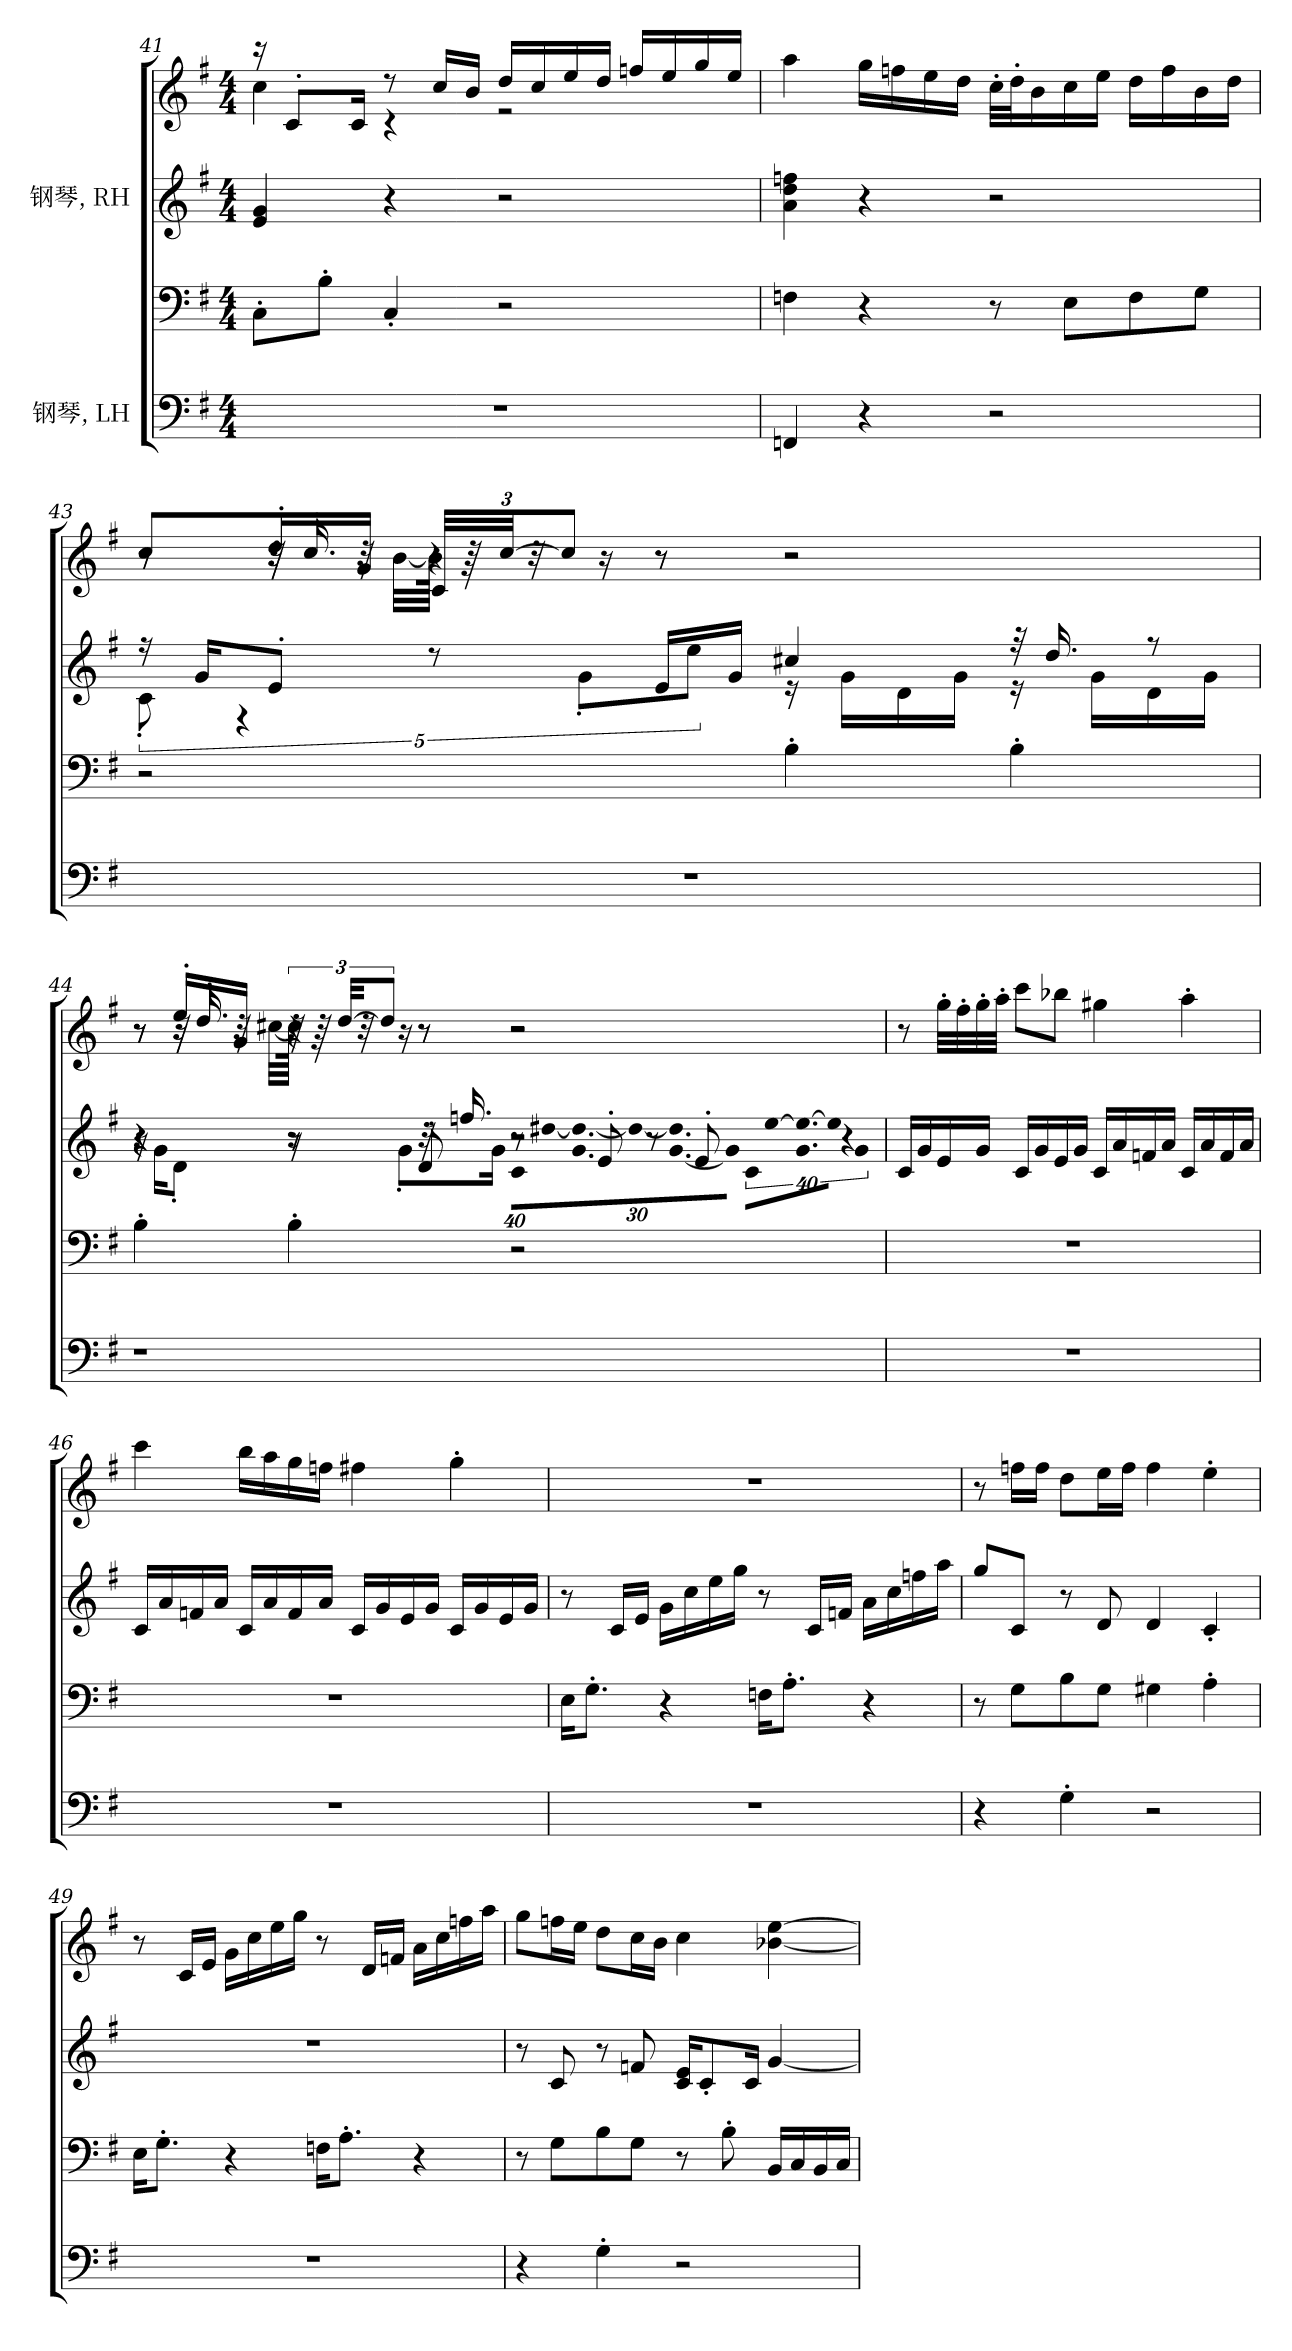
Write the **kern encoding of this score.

**kern	**kern	**kern	**kern
*part2	*part2	*part1	*part1
*staff4	*staff3	*staff2	*staff1
*I"钢琴, LH	*	*I"钢琴, RH	*
*clefF4	*clefF4	*clefG2	*clefG2
*k[f#]	*k[f#]	*k[f#]	*k[f#]
*M4/4	*M4/4	*M4/4	*M4/4
=41	=41	=41	=41
*	*	*	*^
1r	8C'\L	4e/ 4g/	16r	4cc\
.	.	.	8c'/L	.
.	8B'\J	.	.	.
.	.	.	16c/Jk	.
.	4C'/	4r	8r	4r
.	.	.	16cc/LL	.
.	.	.	16b/JJ	.
.	2r	2r	16dd/LL	2r
.	.	.	16cc/	.
.	.	.	16ee/	.
.	.	.	16dd/JJ	.
.	.	.	16ffn/LL	.
.	.	.	16ee/	.
.	.	.	16gg/	.
.	.	.	16ee/JJ	.
*	*	*	*v	*v
!!LO:PB:g=z
=42	=42	=42	=42
4FFn/	4Fn\	4a\ 4dd\ 4ffn\	4aa\
4r	4r	4r	16gg\LL
.	.	.	16ffn\
.	.	.	16ee\
.	.	.	16dd\JJ
2r	8r	2r	32cc'\LLL
.	.	.	32dd'\J
.	.	.	16b\
.	8E\L	.	16cc\
.	.	.	16ee\JJ
.	8F\	.	16dd\LL
.	.	.	16ff\
.	8G\J	.	16b\
.	.	.	16dd\JJ
=43	=43	=43	=43
*	*	*^	*^
*	*	*	*	*	*^
1r	2r	16r	10c'\	8r	8r	8cc/L
.	.	16g/KL	.	.	.	.
.	.	.	5r	.	.	.
.	.	8e'/J	.	32r	16r	16dd'/L
.	.	.	.	16.cc'/	.	.
.	.	.	.	.	32r	16g/JJ
.	.	.	.	.	[32b\LLL	.
*	*	*	*	*	*	*Xbrackettup
.	.	8r	.	4r	64b\JJJk]	48c/LLL
.	.	.	.	.	64r	.
.	.	.	.	.	.	[48cc/JJ
.	.	.	.	.	32r	.
.	.	.	.	.	.	12cc/J]
.	.	.	10g'\L	.	.	.
.	.	.	.	.	16r	.
.	.	16e/LL	.	.	8r	8r
.	.	.	10ee\J	.	.	.
.	.	16g/JJ	.	.	.	.
.	4B'\	4cc#X/	16r	2r	2r	2r
.	.	.	16g\LL	.	.	.
.	.	.	16d\	.	.	.
.	.	.	16g\JJ	.	.	.
.	4B'\	32r	16r	.	.	.
.	.	16.dd/	.	.	.	.
.	.	.	16g\LL	.	.	.
.	.	8r	16d\	.	.	.
.	.	.	16g\JJ	.	.	.
!!LO:LB:g=z	!!	!!
=44	=44	=44	=44	=44	=44	=44
*	*	*	*^	*	*	*
1r	4B'\	4r	16r	4r	8r	8r	8r
.	.	.	16g\KL	.	.	.	.
.	.	.	8d'\J	.	32r	16r	16ee'/LL
.	.	.	.	.	16.dd'/	.	.
.	.	.	.	.	.	32r	16g/JJ
.	.	.	.	.	.	[32cc#X\LLL	.
*	*	*	*	*	*	*	*brackettup
.	4B'\	8r	16r	8r	4r	64cc#\JJJk]	48r
.	.	.	.	.	.	64r	.
.	.	.	.	.	.	.	[48dd/KKL
.	.	.	.	.	.	32r	.
.	.	.	.	.	.	.	12dd/J]
.	.	.	8g'\L	.	.	16r	.
.	.	32r	.	8d'/	.	8r	8r
.	.	16.ffn/	.	.	.	.	.
.	.	.	16g\Jk	.	.	.	.
*	*	*	*Xbrackettup	*	*	*	*
!	!	!	!LO:N:vis=32	!	!	!	!
.	2r	2r	640%23c\LLL	8r	2r	2r	2r
!	!	!	!LO:N:vis=256%9	!	!	!	!
.	.	.	[960%17dd#X\K	.	.	.	.
!	!	!	!LO:N:vis=32.	!	!	!	!
.	.	.	1920%103g\ 1920%103dd#\_J	.	.	.	.
!	!	!	!LO:N:vis=16	!	!	!	!
.	.	.	1920%137dd#\_	.	.	.	.
.	.	.	.	8e'/	.	.	.
!	!	!	!LO:N:vis=32.	!	!	!	!
.	.	.	[1920%103g\ 1920%103dd#\]L	.	.	.	.
!	!	!	!LO:N:vis=256%9	!	!	!	!
.	.	.	960%17g\JJJk]	.	.	.	.
*	*	*	*brackettup	*	*	*	*
!	!	!	!LO:N:vis=32	!	!	!	!
.	.	.	640%23c\LLL	8r	.	.	.
!	!	!	!LO:N:vis=256%9	!	!	!	!
.	.	.	[960%17ee\K	.	.	.	.
!	!	!	!LO:N:vis=32.	!	!	!	!
.	.	.	1920%103g\ 1920%103ee\_	.	.	.	.
!	!	!	!LO:N:vis=32	!	!	!	!
.	.	.	640%23ee\JJJ]	.	.	.	.
.	.	.	.	8e'/	.	.	.
!	!	!	!LO:N:vis=32	!	!	!	!
.	.	.	640%23r	.	.	.	.
!	!	!	!LO:N:vis=16	!	!	!	!
.	.	.	1920%137g\	.	.	.	.
1920ryy	1920ryy	1920ryy	.	1920ryy	1920ryy	1920ryy	1920ryy
*	*	*v	*v	*v	*	*	*
*	*	*	*v	*v	*v
!!LO:LB:g=z
=45	=45	=45	=45
1r	1r	16c/LL	8r
.	.	16g/	.
.	.	16e/	32gg'\LLL
.	.	.	32ff#'\
.	.	16g/JJ	32gg'\
.	.	.	32aa'\JJJ
.	.	16c/LL	8ccc\L
.	.	16g/	.
.	.	16e/	8bb-X\J
.	.	16g/JJ	.
.	.	16c/LL	4gg#X\
.	.	16a/	.
.	.	16fn/	.
.	.	16a/JJ	.
.	.	16c/LL	4aa'\
.	.	16a/	.
.	.	16f/	.
.	.	16a/JJ	.
=46	=46	=46	=46
1r	1r	16c/LL	4ccc\
.	.	16a/	.
.	.	16fn/	.
.	.	16a/JJ	.
.	.	16c/LL	16bb\LL
.	.	16a/	16aa\
.	.	16f/	16gg\
.	.	16a/JJ	16ffn\JJ
.	.	16c/LL	4ff#X\
.	.	16g/	.
.	.	16e/	.
.	.	16g/JJ	.
.	.	16c/LL	4gg'\
.	.	16g/	.
.	.	16e/	.
.	.	16g/JJ	.
!!LO:PB:g=z
=47	=47	=47	=47
1r	16E\KL	8r	1r
.	8.G'\J	.	.
.	.	16c/LL	.
.	.	16e/JJ	.
.	4r	16g\LL	.
.	.	16cc\	.
.	.	16ee\	.
.	.	16gg\JJ	.
.	16Fn\KL	8r	.
.	8.A'\J	.	.
.	.	16c/LL	.
.	.	16fn/JJ	.
.	4r	16a\LL	.
.	.	16cc\	.
.	.	16ffn\	.
.	.	16aa\JJ	.
=48	=48	=48	=48
4r	8r	8gg/L	8r
.	8G\L	8c/J	16ffn\LL
.	.	.	16ff\JJ
4G'\	8B\	8r	8dd\L
.	8G\J	8d/	16ee\L
.	.	.	16ff\JJ
2r	4G#X\	4d/	4ff\
.	4A'\	4c'/	4ee'\
=49	=49	=49	=49
1r	16E\KL	1r	8r
.	8.G'\J	.	.
.	.	.	16c/LL
.	.	.	16e/JJ
.	4r	.	16g\LL
.	.	.	16cc\
.	.	.	16ee\
.	.	.	16gg\JJ
.	16Fn\KL	.	8r
.	8.A'\J	.	.
.	.	.	16d/LL
.	.	.	16fn/JJ
.	4r	.	16a\LL
.	.	.	16cc\
.	.	.	16ffn\
.	.	.	16aa\JJ
!!LO:LB:g=z
=50	=50	=50	=50
4r	8r	8r	8gg\L
.	8G\L	8c/	16ffn\L
.	.	.	16ee\JJ
4G'\	8B\	8r	8dd\L
.	8G\J	8fn/	16cc\L
.	.	.	16b\JJ
2r	8r	16c/ 16e/KL	4cc\
.	.	8c'/	.
.	8B'\	.	.
.	.	16c/Jk	.
.	16BB/LL	[4g/	[4b-X\ [4ee\
.	16C/	.	.
.	16BB/	.	.
.	16C/JJ	.	.
=	=	=	=
*-	*-	*-	*-
